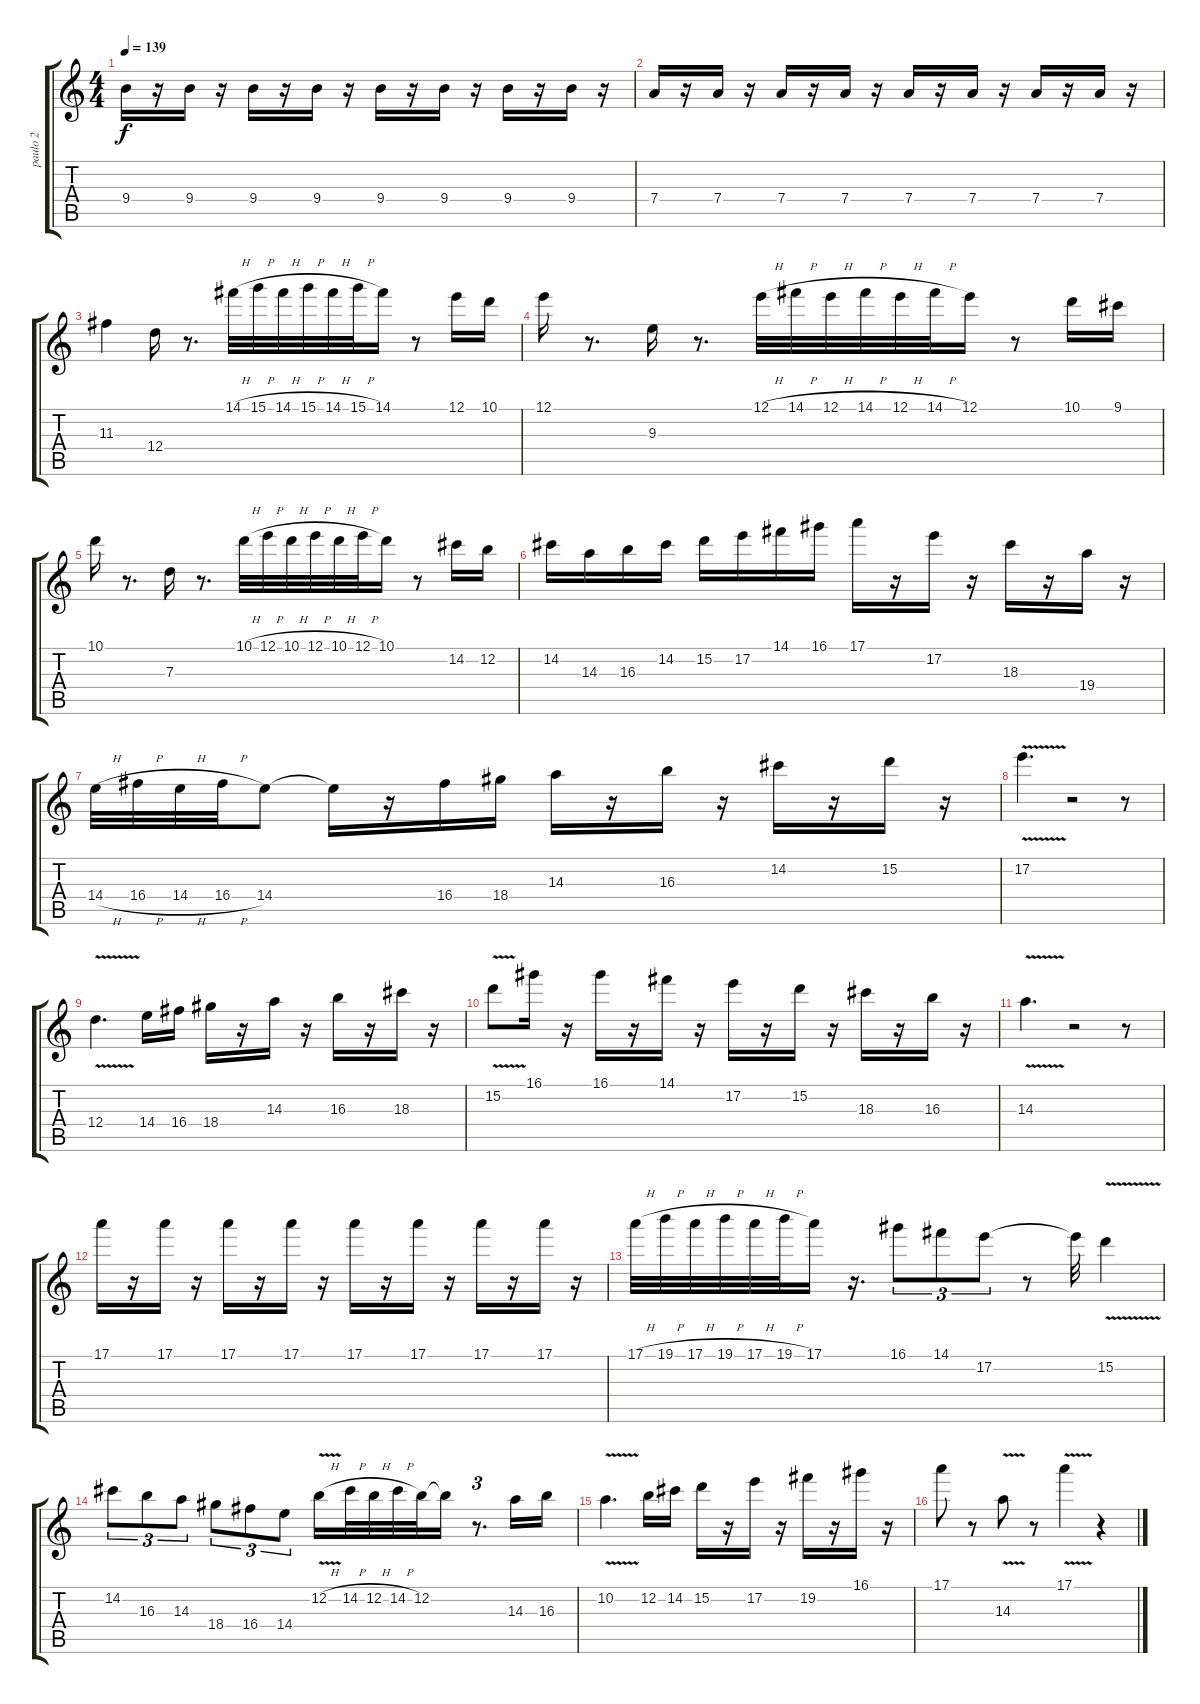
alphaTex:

\track ("paulo 2" "paulo 2") {instrument distortionguitar}
\staff {score tabs}
\tuning (E4 B3 G3 D3 A2 E2) {hide}
\ts (4 4)
\tempo 139
\clef g2
\ks c
9.4.16{dy f} r.16 9.4.16 r.16 9.4.16 r.16 9.4.16 r.16 9.4.16 r.16 9.4.16 r.16 9.4.16 r.16 9.4.16 r.16 |
7.4.16 r.16 7.4.16 r.16 7.4.16 r.16 7.4.16 r.16 7.4.16 r.16 7.4.16 r.16 7.4.16 r.16 7.4.16 r.16 |
11.3.4 12.4.16 r.8{d} 14.1{h}.32 15.1{h}.32 14.1{h}.32 15.1{h}.32 14.1{h}.32 15.1{h}.32 14.1.16 r.8 12.1.16 10.1.16 |
12.1.16 r.8{d} 9.3.16 r.8{d} 12.1{h}.32 14.1{h}.32 12.1{h}.32 14.1{h}.32 12.1{h}.32 14.1{h}.32 12.1.16 r.8 10.1.16 9.1.16 |
10.1.16 r.8{d} 7.3.16 r.8{d} 10.1{h}.32 12.1{h}.32 10.1{h}.32 12.1{h}.32 10.1{h}.32 12.1{h}.32 10.1.16 r.8 14.2.16 12.2.16 |
14.2.16 14.3.16 16.3.16 14.2.16 15.2.16 17.2.16 14.1.16 16.1.16 17.1.16 r.16 17.2.16 r.16 18.3.16 r.16 19.4.16 r.16 |
14.4{h}.32 16.4{h}.32 14.4{h}.32 16.4{h}.32 14.4.8 14.4{t}.16 r.16 16.4.16 18.4.16 14.3.16 r.16 16.3.16 r.16 14.2.16 r.16 15.2.16 r.16 |
17.2{v}.4{d} r.2 r.8 |
12.4{v}.4{d} 14.4.16 16.4.16 18.4.16 r.16 14.3.16 r.16 16.3.16 r.16 18.3.16 r.16 |
15.2{v}.8 16.1.16 r.16 16.1.16 r.16 14.1.16 r.16 17.2.16 r.16 15.2.16 r.16 18.3.16 r.16 16.3.16 r.16 |
14.3{v}.4{d} r.2 r.8 |
17.1.16{volume 10} r.16 17.1.16 r.16 17.1.16{volume 12} r.16 17.1.16 r.16 17.1.16{volume 14} r.16 17.1.16 r.16 17.1.16{volume 16} r.16 17.1.16 r.16 |
17.1{h}.32 19.1{h}.32 17.1{h}.32 19.1{h}.32 17.1{h}.32 19.1{h}.32 17.1.16 r.16{d} 16.1.8{tu (3 2)} 14.1.8{tu (3 2)} 17.2.8{tu (3 2)} r.8 17.2{t}.32 15.2{v}.4 |
14.2.8{tu (3 2)} 16.3.8{tu (3 2)} 14.3.8{tu (3 2)} 18.4.8{tu (3 2)} 16.4.8{tu (3 2)} 14.4.8{tu (3 2)} 12.2{v h}.16 14.2{h}.32 12.2{h}.32 14.2{h}.32 12.2.32 12.2{t}.16 r.8{d tu (3 2)} 14.3.16 16.3.16 |
10.2{v}.4{d} 12.2.16 14.2.16 15.2.16 r.16 17.2.16 r.16 19.2.16 r.16 16.1.16 r.16 |
17.1.8 r.8 14.3{v}.8 r.8 17.1{v}.4 r.4
